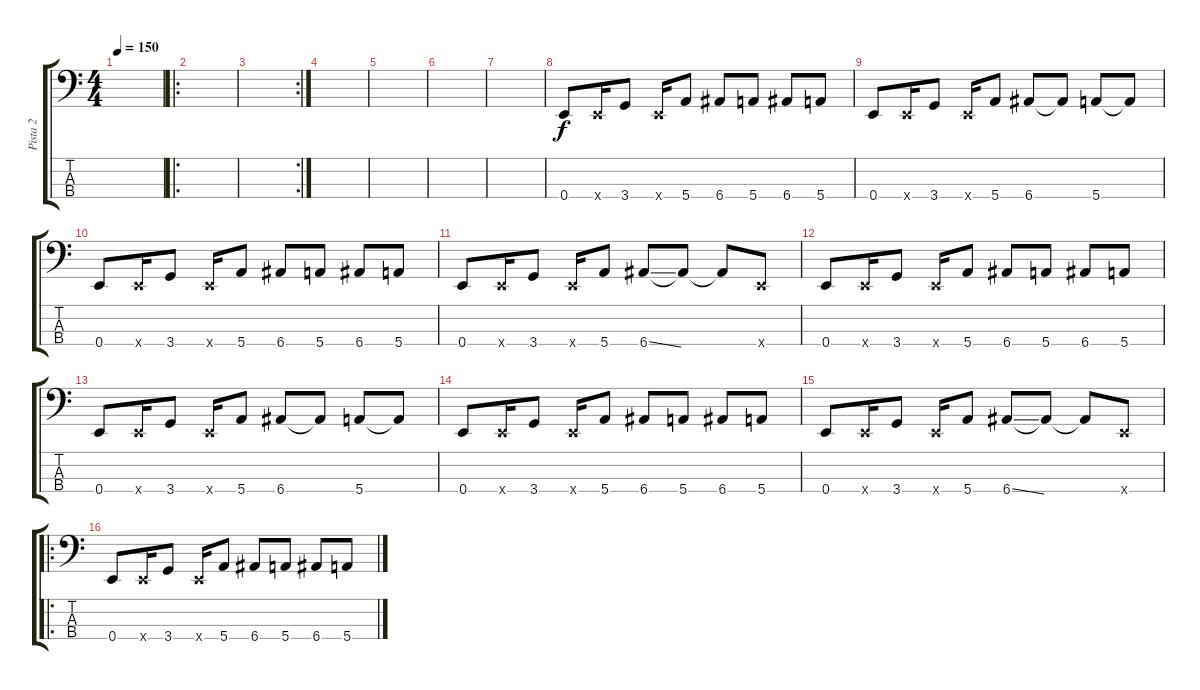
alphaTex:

\track ("Pista 2" "Pista 2") {instrument electricbassfinger}
\staff {score tabs}
\tuning (G2 D2 A1 E1) {hide}
\ts (4 4)
\tempo 150
\clef f4
\ks c
|
\ro
|
\rc 2
|
|
|
|
|
0.4.8 0.4{x}.16 3.4.8 0.4{x}.16 5.4.8 6.4.8 5.4.8 6.4.8 5.4.8 |
0.4.8 0.4{x}.16 3.4.8 0.4{x}.16 5.4.8 6.4.8 6.4{t}.8 5.4.8 5.4{t}.8 |
0.4.8 0.4{x}.16 3.4.8 0.4{x}.16 5.4.8 6.4.8 5.4.8 6.4.8 5.4.8 |
0.4.8 0.4{x}.16 3.4.8 0.4{x}.16 5.4.8 6.4{ss}.8 6.4{t}.8 6.4{t}.8 0.4{x}.8 |
0.4.8 0.4{x}.16 3.4.8 0.4{x}.16 5.4.8 6.4.8 5.4.8 6.4.8 5.4.8 |
0.4.8 0.4{x}.16 3.4.8 0.4{x}.16 5.4.8 6.4.8 6.4{t}.8 5.4.8 5.4{t}.8 |
0.4.8 0.4{x}.16 3.4.8 0.4{x}.16 5.4.8 6.4.8 5.4.8 6.4.8 5.4.8 |
0.4.8 0.4{x}.16 3.4.8 0.4{x}.16 5.4.8 6.4{ss}.8 6.4{t}.8 6.4{t}.8 0.4{x}.8 |
\ro
0.4.8 0.4{x}.16 3.4.8 0.4{x}.16 5.4.8 6.4.8 5.4.8 6.4.8 5.4.8
